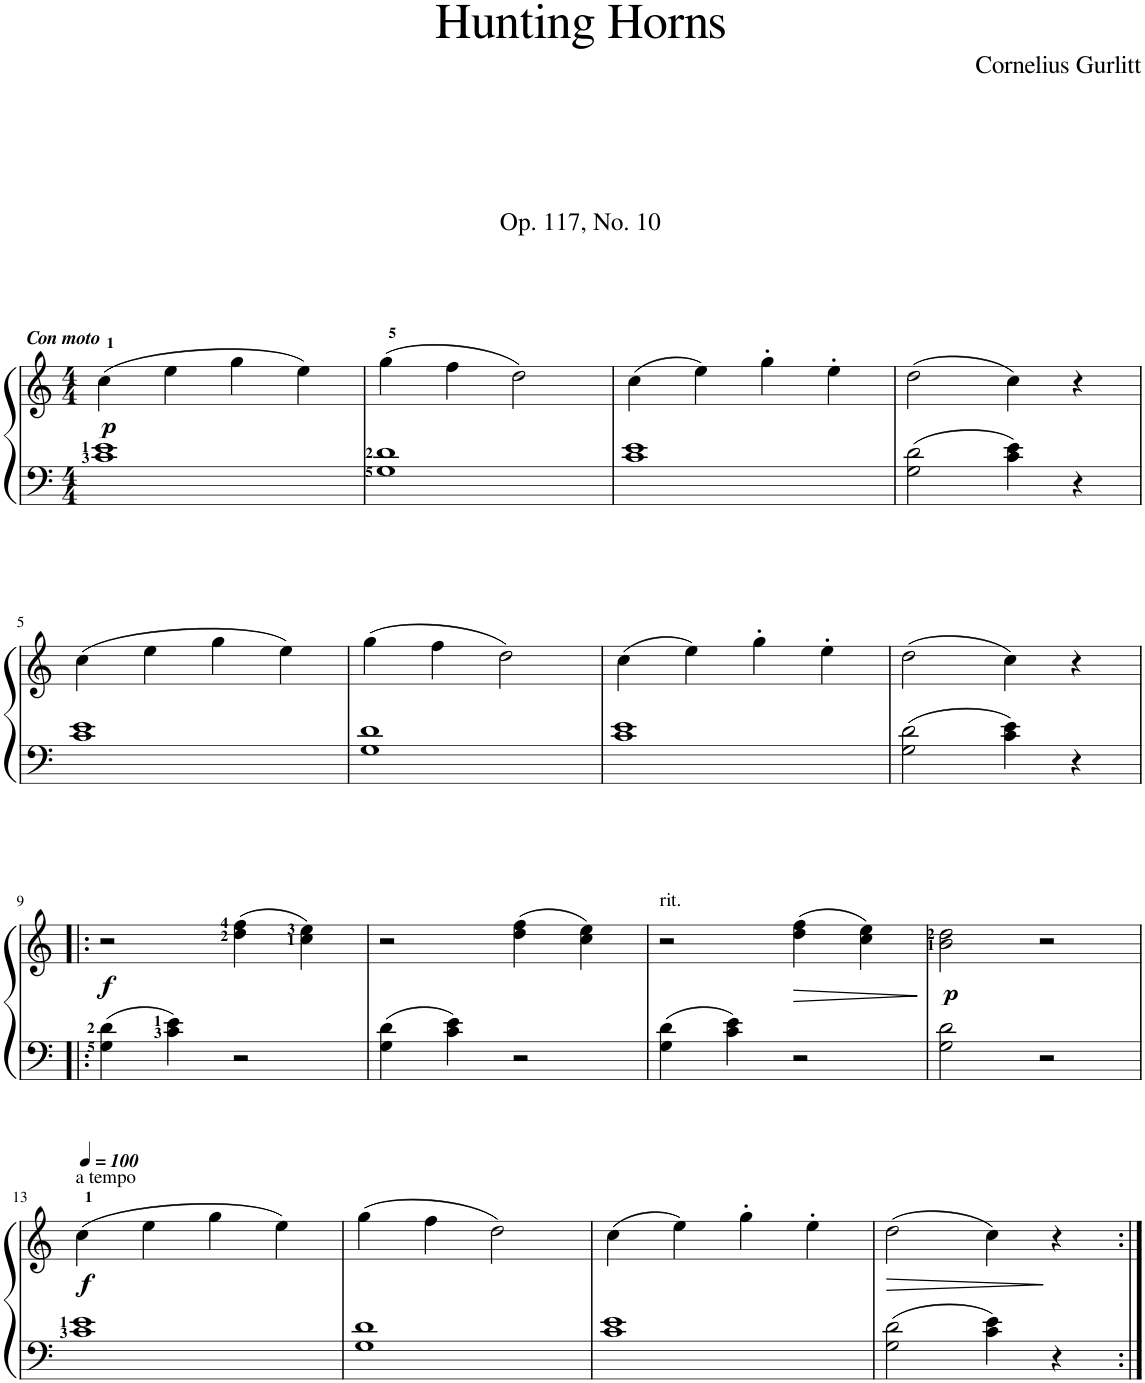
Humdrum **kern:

**kern	**kern	**dynam
*part1	*part1	*part1
*staff2	*staff1	*staff1/2
*I"Piano	*	*
*I'Pno.	*	*
*clefF4	*clefG2	*
*k[]	*k[]	*
*M4/4	*M4/4	*
=1	=1	=1
!	!LO:TX:a:Bi:t=Con moto	!
!	!	!LO:DY:b
1c 1e	(4cc\	p
.	4ee\	.
.	4gg\	.
.	4ee\)	.
=2	=2	=2
1G 1d	(4gg\	.
.	4ff\	.
.	2dd\)	.
=3	=3	=3
1c 1e	(4cc\	.
.	4ee\)	.
.	4gg'\	.
.	4ee'\	.
=4	=4	=4
2G\ 2d\	(2dd\	.
4c\ 4e\	4cc\)	.
4r	4r	.
!!LO:LB:g=z
=5	=5	=5
1c 1e	(4cc\	.
.	4ee\	.
.	4gg\	.
.	4ee\)	.
=6	=6	=6
1G 1d	(4gg\	.
.	4ff\	.
.	2dd\)	.
=7	=7	=7
1c 1e	(4cc\	.
.	4ee\)	.
.	4gg'\	.
.	4ee'\	.
=8	=8	=8
2G\ 2d\	(2dd\	.
4c\ 4e\	4cc\)	.
4r	4r	.
!!LO:LB:g=z
=9!|:	=9!|:	=9!|:
!	!	!LO:DY:b
4G\ 4d\	2r	f
4c\ 4e\	.	.
2r	(4dd\ 4ff\	.
.	4cc\ 4ee\)	.
=10	=10	=10
4G\ 4d\	2r	.
4c\ 4e\	.	.
2r	(4dd\ 4ff\	.
.	4cc\ 4ee\)	.
=11	=11	=11
!	!LO:TX:a:t=rit.	!
4G\ 4d\	2r	.
4c\ 4e\	.	.
!	!	!LO:HP:b
2r	(4dd\ 4ff\	>
.	4cc\ 4ee\)	.
.	.	]
=12	=12	=12
!	!	!LO:DY:b
2G\ 2d\	2b\ 2dd\	p
2r	2r	.
!!LO:LB:g=z
=13	=13	=13
*	*MM100	*
!	!LO:TX:a:t=a tempo	!
!	!	!LO:DY:b
1c 1e	(4cc\	f
.	4ee\	.
.	4gg\	.
.	4ee\)	.
=14	=14	=14
1G 1d	(4gg\	.
.	4ff\	.
.	2dd\)	.
=15	=15	=15
1c 1e	(4cc\	.
.	4ee\)	.
.	4gg'\	.
.	4ee'\	.
=16	=16	=16
!	!	!LO:HP:b
2G\ 2d\	(2dd\	>
4c\ 4e\	4cc\)	.
4r	4r	]
=:|!	=:|!	=:|!
*-	*-	*-
